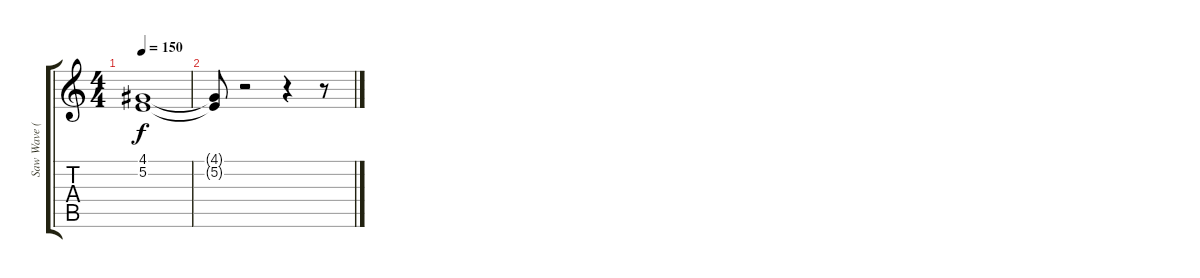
\track ("Saw Wave (echo)" "Saw Wave (") {instrument lead2sawtooth}
\staff {score tabs}
\tuning (E4 B3 G3 D3 A2 E2) {hide}
\ts (4 4)
\tempo 150
\clef g2
\ks c
(4.1{t} 5.2{t}).1{dy f} |
(4.1{t} 5.2{t}).8 r.2 r.4 r.8
